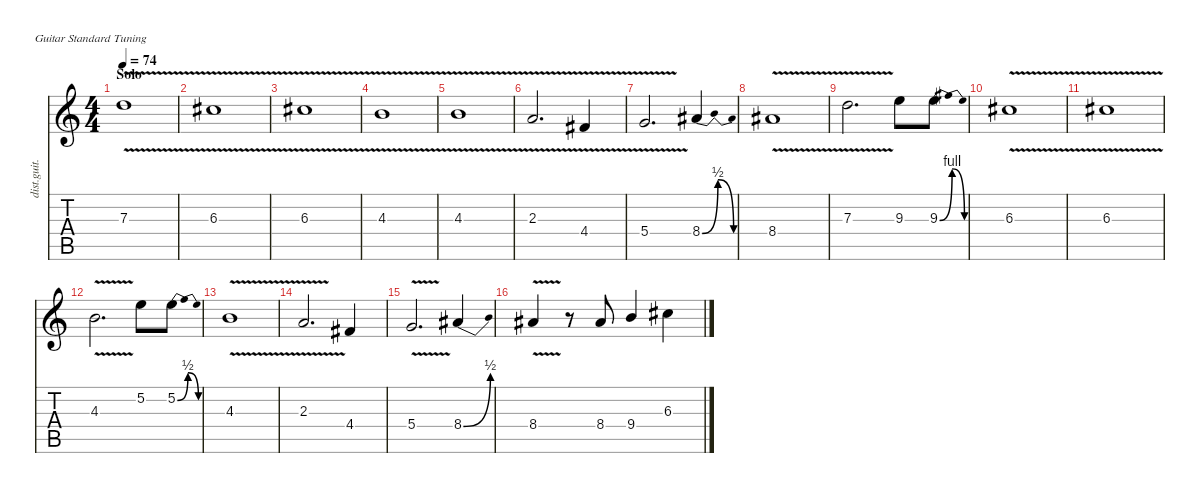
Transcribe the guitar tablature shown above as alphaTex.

\defaultSystemsLayout 4
\hideDynamics
\bracketExtendMode nobrackets
\otherSystemsTrackNameOrientation horizontal
\track ("Fill Guitar #1" "dist.guit.") {instrument distortionguitar}
\staff {score tabs}
\tuning (E4 B3 G3 D3 A2 E2)
\ts (4 4)
\section ("" "Solo")
\tempo 74
\clef g2
\ks c
7.3{v}.1{dy f beam Down} |
6.3{v acc #}.1{beam Down} |
6.3{v acc #}.1{beam Down} |
4.3{v}.1{beam Down} |
4.3{v}.1{beam Down} |
2.3{v}.2{d beam Up} 4.4{v acc #}.4{beam Up} |
5.4{v}.2{d beam Up} 8.4{be (bendrelease 0 0 30 2 30 2 45 0) acc #}.4{beam Up} |
8.4{v acc #}.1{beam Up} |
7.3{v}.2{d beam Down} 9.3.8{beam Down} 9.3{be (bendrelease 0 0 30 4 30 4 60 0)}.8{beam Down} |
6.3{v acc #}.1{beam Down} |
6.3{v acc #}.1{beam Down} |
4.3{v}.2{d beam Down} 5.2.8{beam Down} 5.2{be (bendrelease 0 0 30 2 30 2 60 0)}.8{beam Down} |
4.3{v}.1{beam Down} |
2.3{v}.2{d beam Up} 4.4{acc #}.4{beam Up} |
5.4{v}.2{d beam Up} 8.4{be (bend 0 0 30 2) acc #}.4{beam Up} |
8.4{v acc #}.4{beam Up} r.8{beam Up} 8.4{acc #}.8{beam Up} 9.4.4{beam Up} 6.3{acc #}.4{beam Down}
